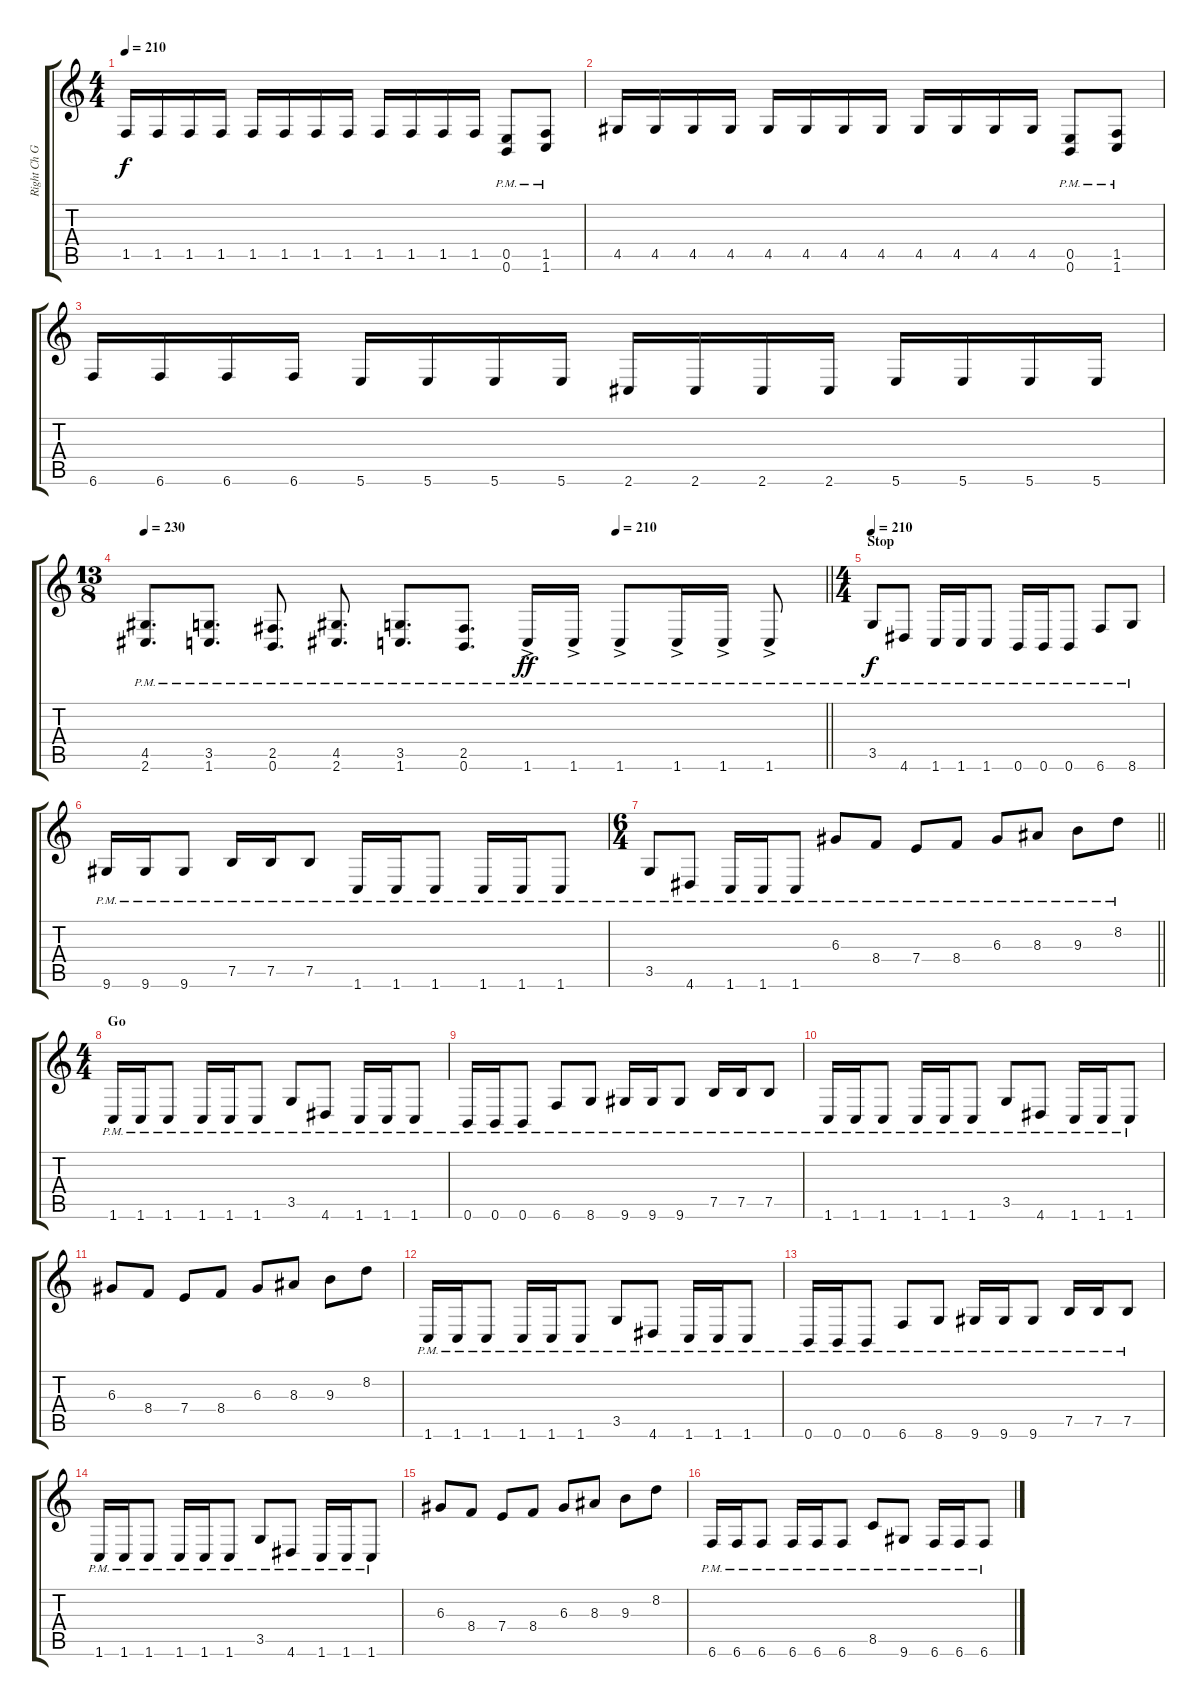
\track ("Right Ch Guitar" "Right Ch G") {instrument distortionguitar}
\staff {score tabs}
\tuning (B3 Gb3 D3 A2 E2 B1) {hide}
\ts (4 4)
\tempo 210
\clef g2
\ks c
1.5.16{dy f} 1.5.16 1.5.16 1.5.16 1.5.16 1.5.16 1.5.16 1.5.16 1.5.16 1.5.16 1.5.16 1.5.16 (0.5{pm} 0.6{pm}).8 (1.5{pm} 1.6{pm}).8 |
4.5.16 4.5.16 4.5.16 4.5.16 4.5.16 4.5.16 4.5.16 4.5.16 4.5.16 4.5.16 4.5.16 4.5.16 (0.5{pm} 0.6{pm}).8 (1.5{pm} 1.6{pm}).8 |
6.6.16 6.6.16 6.6.16 6.6.16 5.6.16 5.6.16 5.6.16 5.6.16 2.6.16 2.6.16 2.6.16 2.6.16 5.6.16 5.6.16 5.6.16 5.6.16 |
\ts (13 8)
\tempo 230
\tempo (210 0.6923076923076923)
\barLineRight lightlight
(4.5{pm} 2.6{pm}).8{d} (3.5{pm} 1.6{pm}).8{d} (2.5{pm} 0.6{pm}).8{d} (4.5{pm} 2.6{pm}).8{d} (3.5{pm} 1.6{pm}).8{d} (2.5{pm} 0.6{pm}).8{d} 1.6{ac pm}.16{dy ff} 1.6{ac pm}.16 1.6{ac pm}.8 1.6{ac pm}.16 1.6{ac pm}.16 1.6{ac pm}.8 |
\ts (4 4)
\section ("" "Stop")
\tempo 210
3.5{pm}.8{dy f} 4.6{pm}.8 1.6{pm}.16 1.6{pm}.16 1.6{pm}.8 0.6{pm}.16 0.6{pm}.16 0.6{pm}.8 6.6{pm}.8 8.6{pm}.8 |
9.6{pm}.16 9.6{pm}.16 9.6{pm}.8 7.5{pm}.16 7.5{pm}.16 7.5{pm}.8 1.6{pm}.16 1.6{pm}.16 1.6{pm}.8 1.6{pm}.16 1.6{pm}.16 1.6{pm}.8 |
\ts (6 4)
\barLineRight lightlight
3.5{pm}.8 4.6{pm}.8 1.6{pm}.16 1.6{pm}.16 1.6{pm}.8 6.3{pm}.8 8.4{pm}.8 7.4{pm}.8 8.4{pm}.8 6.3{pm}.8 8.3{pm}.8 9.3{pm}.8 8.2{pm}.8 |
\ts (4 4)
\section ("" "Go")
1.6{pm}.16 1.6{pm}.16 1.6{pm}.8 1.6{pm}.16 1.6{pm}.16 1.6{pm}.8 3.5{pm}.8 4.6{pm}.8 1.6{pm}.16 1.6{pm}.16 1.6{pm}.8 |
0.6{pm}.16 0.6{pm}.16 0.6{pm}.8 6.6{pm}.8 8.6{pm}.8 9.6{pm}.16 9.6{pm}.16 9.6{pm}.8 7.5{pm}.16 7.5{pm}.16 7.5{pm}.8 |
1.6{pm}.16 1.6{pm}.16 1.6{pm}.8 1.6{pm}.16 1.6{pm}.16 1.6{pm}.8 3.5{pm}.8 4.6{pm}.8 1.6{pm}.16 1.6{pm}.16 1.6{pm}.8 |
6.3.8 8.4.8 7.4.8 8.4.8 6.3.8 8.3.8 9.3.8 8.2.8 |
1.6{pm}.16 1.6{pm}.16 1.6{pm}.8 1.6{pm}.16 1.6{pm}.16 1.6{pm}.8 3.5{pm}.8 4.6{pm}.8 1.6{pm}.16 1.6{pm}.16 1.6{pm}.8 |
0.6{pm}.16 0.6{pm}.16 0.6{pm}.8 6.6{pm}.8 8.6{pm}.8 9.6{pm}.16 9.6{pm}.16 9.6{pm}.8 7.5{pm}.16 7.5{pm}.16 7.5{pm}.8 |
1.6{pm}.16 1.6{pm}.16 1.6{pm}.8 1.6{pm}.16 1.6{pm}.16 1.6{pm}.8 3.5{pm}.8 4.6{pm}.8 1.6{pm}.16 1.6{pm}.16 1.6{pm}.8 |
6.3.8 8.4.8 7.4.8 8.4.8 6.3.8 8.3.8 9.3.8 8.2.8 |
6.6{pm}.16 6.6{pm}.16 6.6{pm}.8 6.6{pm}.16 6.6{pm}.16 6.6{pm}.8 8.5{pm}.8 9.6{pm}.8 6.6{pm}.16 6.6{pm}.16 6.6{pm}.8
